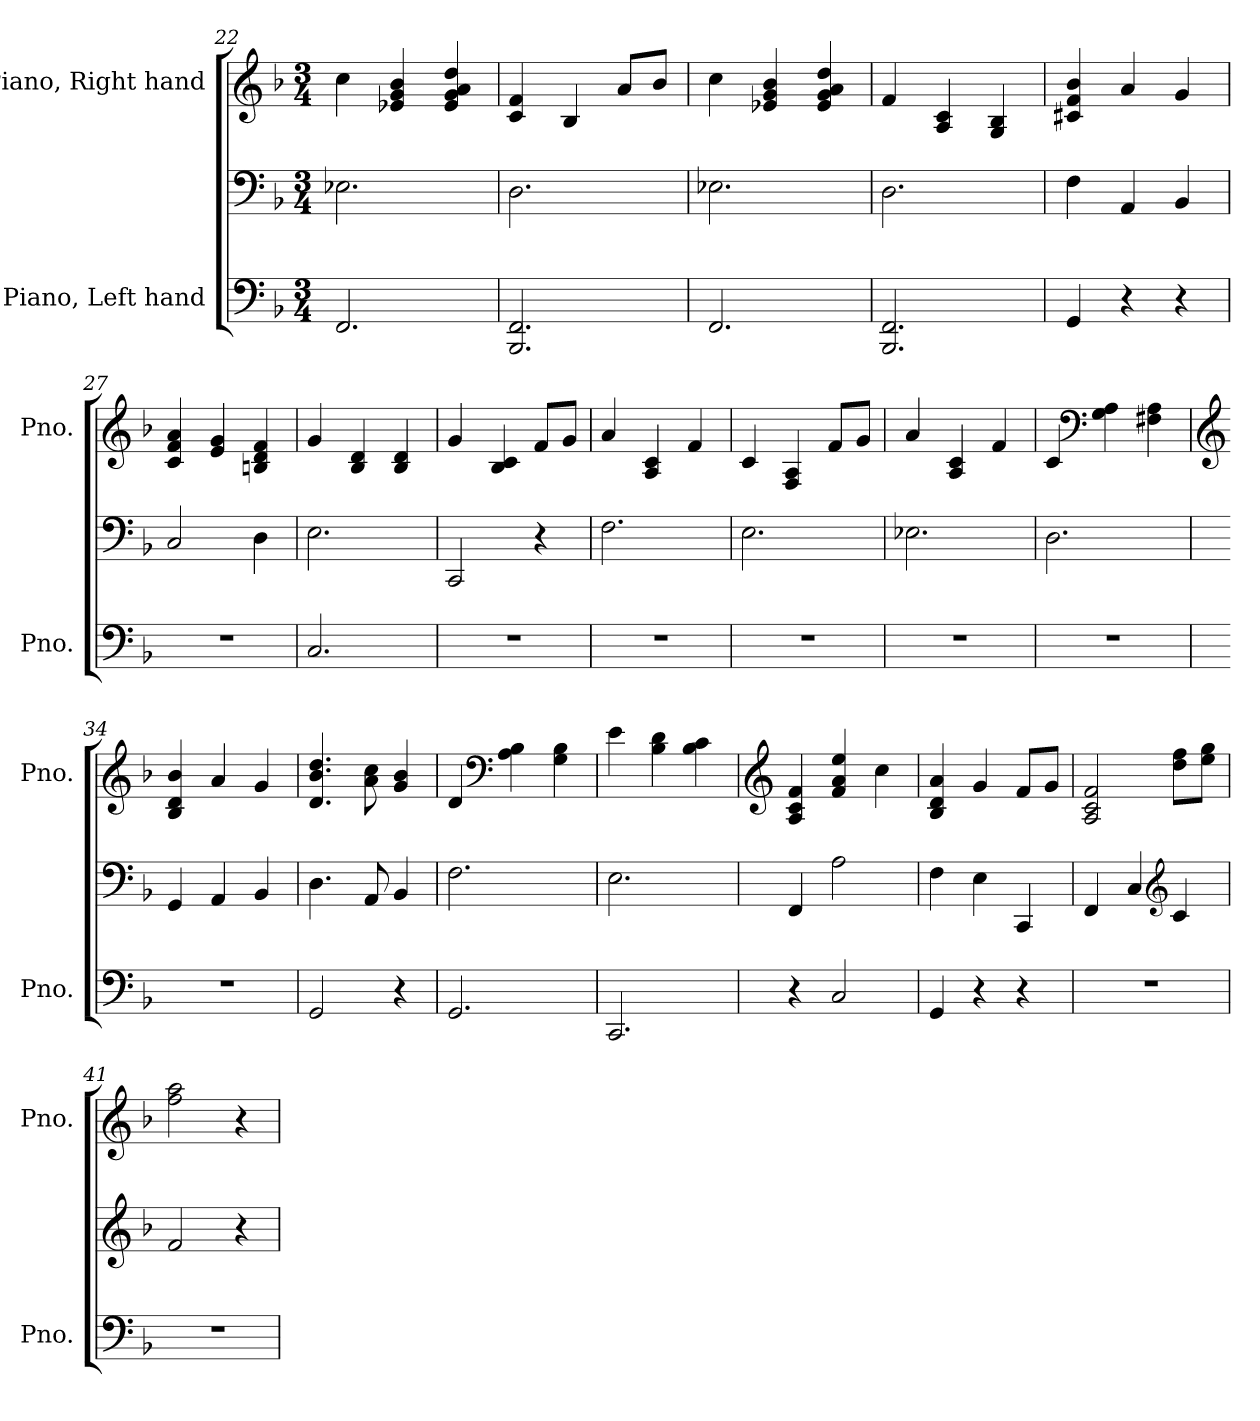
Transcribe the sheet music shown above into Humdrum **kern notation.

**kern	**kern	**kern
*part2	*part2	*part1
*staff3	*staff2	*staff1
*I"Piano, Left hand	*	*I"Piano, Right hand
*I'Pno.	*	*I'Pno.
*clefF4	*clefF4	*clefG2
*k[b-]	*k[b-]	*k[b-]
*M3/4	*M3/4	*M3/4
=22	=22	=22
2.FF/	2.E-X\	4cc\
.	.	4e-X/ 4g/ 4b-/
.	.	4e-/ 4g/ 4a/ 4dd/
=23	=23	=23
2.BBB-/ 2.FF/	2.D\	4c/ 4f/
.	.	4B-/
.	.	8a/L
.	.	8b-/J
!!LO:LB:g=z
=24	=24	=24
2.FF/	2.E-X\	4cc\
.	.	4e-X/ 4g/ 4b-/
.	.	4e-/ 4g/ 4a/ 4dd/
=25	=25	=25
2.BBB-/ 2.FF/	2.D\	4f/
.	.	4A/ 4c/
.	.	4G/ 4B-/
=26	=26	=26
4GG/	4F\	4c#X/ 4f/ 4b-/
4r	4AA/	4a/
4r	4BB-/	4g/
=27	=27	=27
2.r	2C/	4c/ 4f/ 4a/
.	.	4e/ 4g/
.	4D\	4Bn/ 4d/ 4f/
=28	=28	=28
2.C/	2.E\	4g/
.	.	4B-/ 4d/
.	.	4B-/ 4d/
=29	=29	=29
2.r	2CC/	4g/
.	.	4B-/ 4c/
.	4r	8f/L
.	.	8g/J
=30	=30	=30
2.r	2.F\	4a/
.	.	4A/ 4c/
.	.	4f/
=31	=31	=31
2.r	2.E\	4c/
.	.	4F/ 4A/
.	.	8f/L
.	.	8g/J
!!LO:PB:g=z
=32	=32	=32
2.r	2.E-X\	4a/
.	.	4A/ 4c/
.	.	4f/
=33	=33	=33
2.r	2.D\	4c/
*	*	*clefF4
.	.	4G\ 4A\
.	.	4F#X\ 4A\
=34	=34	=34
*	*	*clefG2
2.r	4GG/	4B-/ 4d/ 4b-/
.	4AA/	4a/
.	4BB-/	4g/
=35	=35	=35
2GG/	4.D\	4.d/ 4.b-/ 4.dd/
.	8AA/	8a\ 8cc\
4r	4BB-/	4g/ 4b-/
=36	=36	=36
2.GG/	2.F\	4d/
*	*	*clefF4
.	.	4A\ 4B-\
.	.	4G\ 4B-\
=37	=37	=37
2.CC/	2.E\	4e\
.	.	4B-\ 4d\
.	.	4B-\ 4c\
=38	=38	=38
*	*	*clefG2
4r	4FF/	4A/ 4c/ 4f/
2C/	2A\	4f/ 4a/ 4ee/
.	.	4cc\
!!LO:LB:g=z
=39	=39	=39
4GG/	4F\	4B-/ 4d/ 4a/
4r	4E\	4g/
4r	4CC/	8f/L
.	.	8g/J
=40	=40	=40
2.r	4FF/	2A/ 2c/ 2f/
.	4C/	.
*	*clefG2	*
.	4c/	8dd\ 8ff\L
.	.	8ee\ 8gg\J
=41	=41	=41
2.r	2f/	2ff\ 2aa\
.	4r	4r
=	=	=
*-	*-	*-
